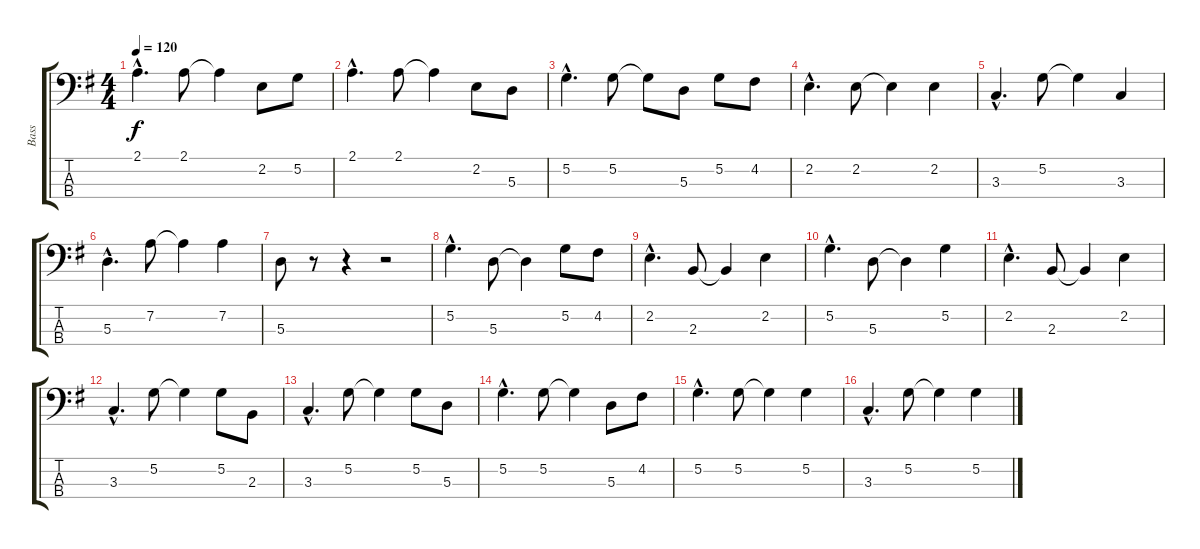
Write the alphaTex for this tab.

\track ("Bass" "Bass") {instrument electricbassfinger}
\staff {score tabs}
\tuning (G2 D2 A1 E1) {hide}
\ts (4 4)
\tempo 120
\clef f4
\ks g
2.1{hac}.4{d dy f} 2.1.8 2.1{t}.4 2.2.8 5.2.8 |
2.1{hac}.4{d} 2.1.8 2.1{t}.4 2.2.8 5.3.8 |
5.2{hac}.4{d} 5.2.8 5.2{t}.8 5.3.8 5.2.8 4.2.8 |
2.2{hac}.4{d} 2.2.8 2.2{t}.4 2.2.4 |
3.3{hac}.4{d} 5.2.8 5.2{t}.4 3.3.4 |
5.3{hac}.4{d} 7.2.8 7.2{t}.4 7.2.4 |
5.3.8 r.8 r.4 r.2 |
5.2{hac}.4{d} 5.3.8 5.3{t}.4 5.2.8 4.2.8 |
2.2{hac}.4{d} 2.3.8 2.3{t}.4 2.2.4 |
5.2{hac}.4{d} 5.3.8 5.3{t}.4 5.2.4 |
2.2{hac}.4{d} 2.3.8 2.3{t}.4 2.2.4 |
3.3{hac}.4{d} 5.2.8 5.2{t}.4 5.2.8 2.3.8 |
3.3{hac}.4{d} 5.2.8 5.2{t}.4 5.2.8 5.3.8 |
5.2{hac}.4{d} 5.2.8 5.2{t}.4 5.3.8 4.2.8 |
5.2{hac}.4{d} 5.2.8 5.2{t}.4 5.2.4 |
3.3{hac}.4{d} 5.2.8 5.2{t}.4 5.2.4
